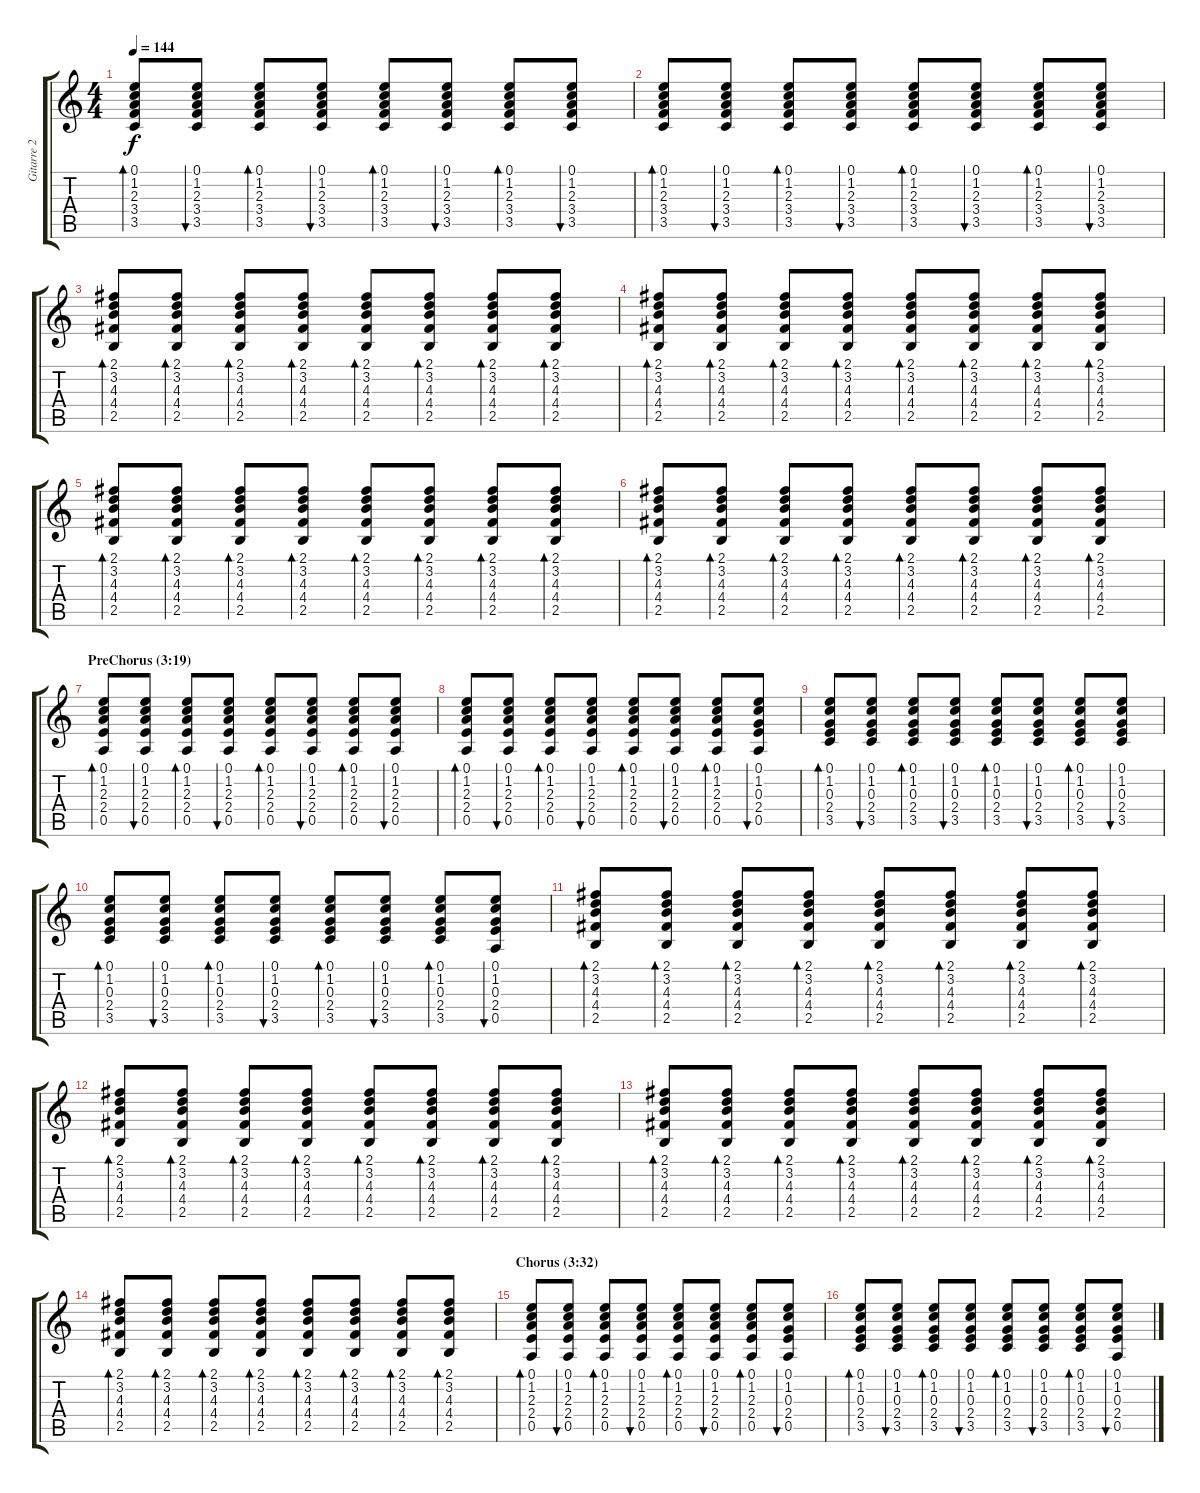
\track ("Gitarre 2" "Gitarre 2") {instrument electricguitarjazz}
\staff {score tabs}
\tuning (E4 B3 G3 D3 A2 E2) {hide}
\ts (4 4)
\tempo 144
\clef g2
\ks c
(0.1 1.2 2.3 3.4 3.5).8{bd 60 dy f} (0.1 1.2 2.3 3.4 3.5).8{bu 60} (0.1 1.2 2.3 3.4 3.5).8{bd 60} (0.1 1.2 2.3 3.4 3.5).8{bu 60} (0.1 1.2 2.3 3.4 3.5).8{bd 60} (0.1 1.2 2.3 3.4 3.5).8{bu 60} (0.1 1.2 2.3 3.4 3.5).8{bd 60} (0.1 1.2 2.3 3.4 3.5).8{bu 60} |
(0.1 1.2 2.3 3.4 3.5).8{bd 60} (0.1 1.2 2.3 3.4 3.5).8{bu 60} (0.1 1.2 2.3 3.4 3.5).8{bd 60} (0.1 1.2 2.3 3.4 3.5).8{bu 60} (0.1 1.2 2.3 3.4 3.5).8{bd 60} (0.1 1.2 2.3 3.4 3.5).8{bu 60} (0.1 1.2 2.3 3.4 3.5).8{bd 60} (0.1 1.2 2.3 3.4 3.5).8{bu 60} |
(2.1 3.2 4.3 4.4 2.5).8{bd 60} (2.1 3.2 4.3 4.4 2.5).8{bd 60} (2.1 3.2 4.3 4.4 2.5).8{bd 60} (2.1 3.2 4.3 4.4 2.5).8{bd 60} (2.1 3.2 4.3 4.4 2.5).8{bd 60} (2.1 3.2 4.3 4.4 2.5).8{bd 60} (2.1 3.2 4.3 4.4 2.5).8{bd 60} (2.1 3.2 4.3 4.4 2.5).8{bd 60} |
(2.1 3.2 4.3 4.4 2.5).8{bd 60} (2.1 3.2 4.3 4.4 2.5).8{bd 60} (2.1 3.2 4.3 4.4 2.5).8{bd 60} (2.1 3.2 4.3 4.4 2.5).8{bd 60} (2.1 3.2 4.3 4.4 2.5).8{bd 60} (2.1 3.2 4.3 4.4 2.5).8{bd 60} (2.1 3.2 4.3 4.4 2.5).8{bd 60} (2.1 3.2 4.3 4.4 2.5).8{bd 60} |
(2.1 3.2 4.3 4.4 2.5).8{bd 60} (2.1 3.2 4.3 4.4 2.5).8{bd 60} (2.1 3.2 4.3 4.4 2.5).8{bd 60} (2.1 3.2 4.3 4.4 2.5).8{bd 60} (2.1 3.2 4.3 4.4 2.5).8{bd 60} (2.1 3.2 4.3 4.4 2.5).8{bd 60} (2.1 3.2 4.3 4.4 2.5).8{bd 60} (2.1 3.2 4.3 4.4 2.5).8{bd 60} |
(2.1 3.2 4.3 4.4 2.5).8{bd 60} (2.1 3.2 4.3 4.4 2.5).8{bd 60} (2.1 3.2 4.3 4.4 2.5).8{bd 60} (2.1 3.2 4.3 4.4 2.5).8{bd 60} (2.1 3.2 4.3 4.4 2.5).8{bd 60} (2.1 3.2 4.3 4.4 2.5).8{bd 60} (2.1 3.2 4.3 4.4 2.5).8{bd 60} (2.1 3.2 4.3 4.4 2.5).8{bd 60} |
\section ("" "PreChorus (3:19)")
(0.1 1.2 2.3 2.4 0.5).8{bd 60} (0.1 1.2 2.3 2.4 0.5).8{bu 60} (0.1 1.2 2.3 2.4 0.5).8{bd 60} (0.1 1.2 2.3 2.4 0.5).8{bu 60} (0.1 1.2 2.3 2.4 0.5).8{bd 60} (0.1 1.2 2.3 2.4 0.5).8{bu 60} (0.1 1.2 2.3 2.4 0.5).8{bd 60} (0.1 1.2 2.3 2.4 0.5).8{bu 60} |
(0.1 1.2 2.3 2.4 0.5).8{bd 60} (0.1 1.2 2.3 2.4 0.5).8{bu 60} (0.1 1.2 2.3 2.4 0.5).8{bd 60} (0.1 1.2 2.3 2.4 0.5).8{bu 60} (0.1 1.2 2.3 2.4 0.5).8{bd 60} (0.1 1.2 2.3 2.4 0.5).8{bu 60} (0.1 1.2 2.3 2.4 0.5).8{bd 60} (0.1 1.2 0.3 2.4 0.5).8{bu 60} |
(0.1 1.2 0.3 2.4 3.5).8{bd 60} (0.1 1.2 0.3 2.4 3.5).8{bu 60} (0.1 1.2 0.3 2.4 3.5).8{bd 60} (0.1 1.2 0.3 2.4 3.5).8{bu 60} (0.1 1.2 0.3 2.4 3.5).8{bd 60} (0.1 1.2 0.3 2.4 3.5).8{bu 60} (0.1 1.2 0.3 2.4 3.5).8{bd 60} (0.1 1.2 0.3 2.4 3.5).8{bu 60} |
(0.1 1.2 0.3 2.4 3.5).8{bd 60} (0.1 1.2 0.3 2.4 3.5).8{bu 60} (0.1 1.2 0.3 2.4 3.5).8{bd 60} (0.1 1.2 0.3 2.4 3.5).8{bu 60} (0.1 1.2 0.3 2.4 3.5).8{bd 60} (0.1 1.2 0.3 2.4 3.5).8{bu 60} (0.1 1.2 0.3 2.4 3.5).8{bd 60} (0.1 1.2 0.3 2.4 0.5).8{bu 60} |
(2.1 3.2 4.3 4.4 2.5).8{bd 60} (2.1 3.2 4.3 4.4 2.5).8{bd 60} (2.1 3.2 4.3 4.4 2.5).8{bd 60} (2.1 3.2 4.3 4.4 2.5).8{bd 60} (2.1 3.2 4.3 4.4 2.5).8{bd 60} (2.1 3.2 4.3 4.4 2.5).8{bd 60} (2.1 3.2 4.3 4.4 2.5).8{bd 60} (2.1 3.2 4.3 4.4 2.5).8{bd 60} |
(2.1 3.2 4.3 4.4 2.5).8{bd 60} (2.1 3.2 4.3 4.4 2.5).8{bd 60} (2.1 3.2 4.3 4.4 2.5).8{bd 60} (2.1 3.2 4.3 4.4 2.5).8{bd 60} (2.1 3.2 4.3 4.4 2.5).8{bd 60} (2.1 3.2 4.3 4.4 2.5).8{bd 60} (2.1 3.2 4.3 4.4 2.5).8{bd 60} (2.1 3.2 4.3 4.4 2.5).8{bd 60} |
(2.1 3.2 4.3 4.4 2.5).8{bd 60} (2.1 3.2 4.3 4.4 2.5).8{bd 60} (2.1 3.2 4.3 4.4 2.5).8{bd 60} (2.1 3.2 4.3 4.4 2.5).8{bd 60} (2.1 3.2 4.3 4.4 2.5).8{bd 60} (2.1 3.2 4.3 4.4 2.5).8{bd 60} (2.1 3.2 4.3 4.4 2.5).8{bd 60} (2.1 3.2 4.3 4.4 2.5).8{bd 60} |
(2.1 3.2 4.3 4.4 2.5).8{bd 60} (2.1 3.2 4.3 4.4 2.5).8{bd 60} (2.1 3.2 4.3 4.4 2.5).8{bd 60} (2.1 3.2 4.3 4.4 2.5).8{bd 60} (2.1 3.2 4.3 4.4 2.5).8{bd 60} (2.1 3.2 4.3 4.4 2.5).8{bd 60} (2.1 3.2 4.3 4.4 2.5).8{bd 60} (2.1 3.2 4.3 4.4 2.5).8{bd 60} |
\section ("" "Chorus (3:32)")
(0.1 1.2 2.3 2.4 0.5).8{bd 60} (0.1 1.2 2.3 2.4 0.5).8{bu 60} (0.1 1.2 2.3 2.4 0.5).8{bd 60} (0.1 1.2 2.3 2.4 0.5).8{bu 60} (0.1 1.2 2.3 2.4 0.5).8{bd 60} (0.1 1.2 2.3 2.4 0.5).8{bu 60} (0.1 1.2 2.3 2.4 0.5).8{bd 60} (0.1 1.2 0.3 2.4 0.5).8{bu 60} |
(0.1 1.2 0.3 2.4 3.5).8{bd 60} (0.1 1.2 0.3 2.4 3.5).8{bu 60} (0.1 1.2 0.3 2.4 3.5).8{bd 60} (0.1 1.2 0.3 2.4 3.5).8{bu 60} (0.1 1.2 0.3 2.4 3.5).8{bd 60} (0.1 1.2 0.3 2.4 3.5).8{bu 60} (0.1 1.2 0.3 2.4 3.5).8{bd 60} (0.1 1.2 0.3 2.4 0.5).8{bu 60}
